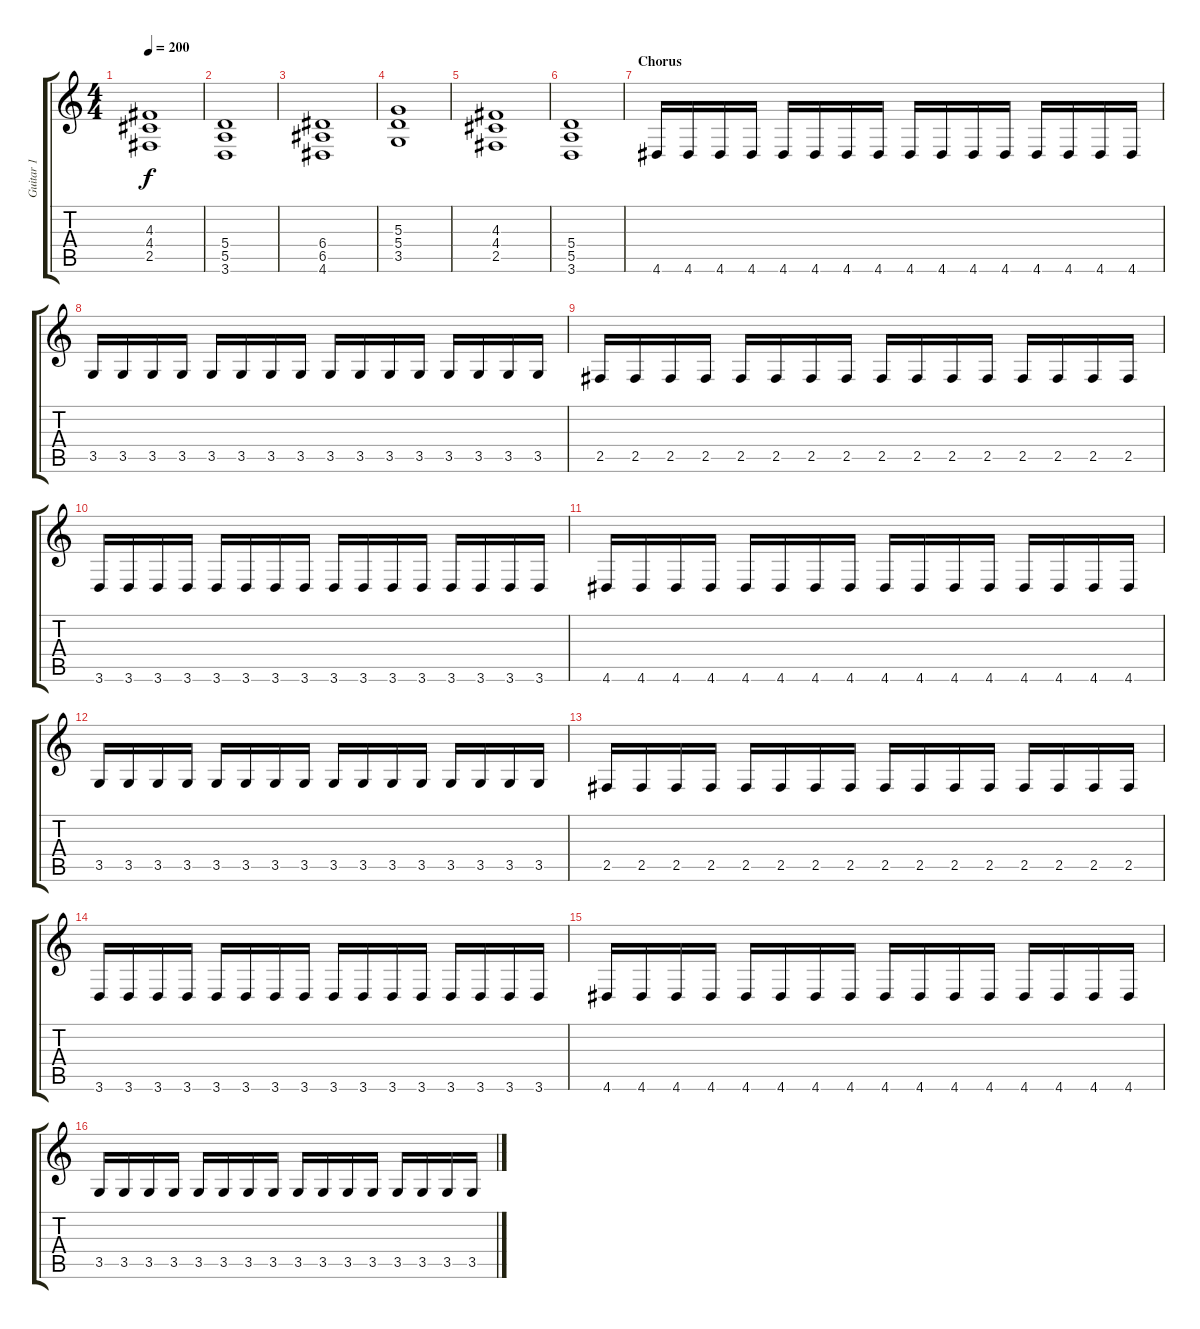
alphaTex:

\track ("Guitar 1" "Guitar 1") {instrument distortionguitar}
\staff {score tabs}
\tuning (B3 Gb3 D3 A2 E2 B1) {hide}
\ts (4 4)
\tempo 200
\clef g2
\ks c
(4.3 4.4 2.5).1{dy f} |
(5.4 5.5 3.6).1 |
(6.4 6.5 4.6).1 |
(5.3 5.4 3.5).1 |
(4.3 4.4 2.5).1 |
(5.4 5.5 3.6).1 |
\section ("" "Chorus")
4.6.16 4.6.16 4.6.16 4.6.16 4.6.16 4.6.16 4.6.16 4.6.16 4.6.16 4.6.16 4.6.16 4.6.16 4.6.16 4.6.16 4.6.16 4.6.16 |
3.5.16 3.5.16 3.5.16 3.5.16 3.5.16 3.5.16 3.5.16 3.5.16 3.5.16 3.5.16 3.5.16 3.5.16 3.5.16 3.5.16 3.5.16 3.5.16 |
2.5.16 2.5.16 2.5.16 2.5.16 2.5.16 2.5.16 2.5.16 2.5.16 2.5.16 2.5.16 2.5.16 2.5.16 2.5.16 2.5.16 2.5.16 2.5.16 |
3.6.16 3.6.16 3.6.16 3.6.16 3.6.16 3.6.16 3.6.16 3.6.16 3.6.16 3.6.16 3.6.16 3.6.16 3.6.16 3.6.16 3.6.16 3.6.16 |
4.6.16 4.6.16 4.6.16 4.6.16 4.6.16 4.6.16 4.6.16 4.6.16 4.6.16 4.6.16 4.6.16 4.6.16 4.6.16 4.6.16 4.6.16 4.6.16 |
3.5.16 3.5.16 3.5.16 3.5.16 3.5.16 3.5.16 3.5.16 3.5.16 3.5.16 3.5.16 3.5.16 3.5.16 3.5.16 3.5.16 3.5.16 3.5.16 |
2.5.16 2.5.16 2.5.16 2.5.16 2.5.16 2.5.16 2.5.16 2.5.16 2.5.16 2.5.16 2.5.16 2.5.16 2.5.16 2.5.16 2.5.16 2.5.16 |
3.6.16 3.6.16 3.6.16 3.6.16 3.6.16 3.6.16 3.6.16 3.6.16 3.6.16 3.6.16 3.6.16 3.6.16 3.6.16 3.6.16 3.6.16 3.6.16 |
4.6.16 4.6.16 4.6.16 4.6.16 4.6.16 4.6.16 4.6.16 4.6.16 4.6.16 4.6.16 4.6.16 4.6.16 4.6.16 4.6.16 4.6.16 4.6.16 |
3.5.16 3.5.16 3.5.16 3.5.16 3.5.16 3.5.16 3.5.16 3.5.16 3.5.16 3.5.16 3.5.16 3.5.16 3.5.16 3.5.16 3.5.16 3.5.16
